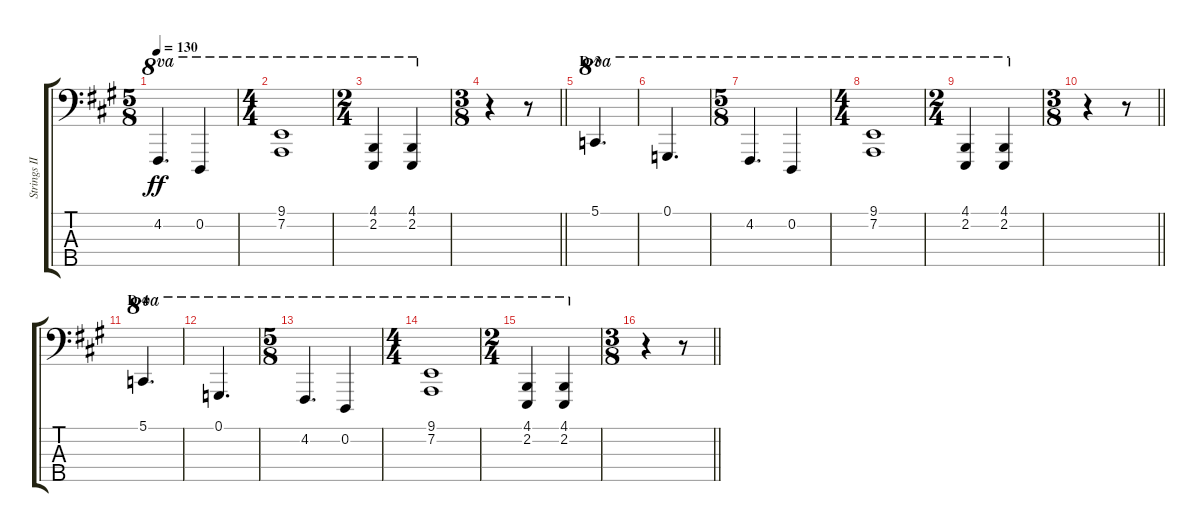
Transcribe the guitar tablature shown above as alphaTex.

\track ("Strings II" "Strings II") {instrument stringensemble1}
\staff {score tabs}
\tuning (G2 D2 A1 E1 B0) {hide}
\ts (5 8)
\tempo 130
\clef f4
\ks a
4.2.4{d ot 8va dy ff} 0.2.4{ot 8va} |
\ts (4 4)
(9.1 7.2).1{ot 8va} |
\ts (2 4)
(4.1 2.2).4{ot 8va} (4.1 2.2).4{ot 8va} |
\ts (3 8)
\barLineRight lightlight
r.4 r.8 |
\section ("" "D-3")
5.1.4{d ot 8va} |
0.1.4{d ot 8va} |
\ts (5 8)
4.2.4{d ot 8va} 0.2.4{ot 8va} |
\ts (4 4)
(9.1 7.2).1{ot 8va} |
\ts (2 4)
(4.1 2.2).4{ot 8va} (4.1 2.2).4{ot 8va} |
\ts (3 8)
\barLineRight lightlight
r.4 r.8 |
\section ("" "D-4")
5.1.4{d ot 8va} |
0.1.4{d ot 8va} |
\ts (5 8)
4.2.4{d ot 8va} 0.2.4{ot 8va} |
\ts (4 4)
(9.1 7.2).1{ot 8va} |
\ts (2 4)
(4.1 2.2).4{ot 8va} (4.1 2.2).4{ot 8va} |
\ts (3 8)
\barLineRight lightlight
r.4 r.8
